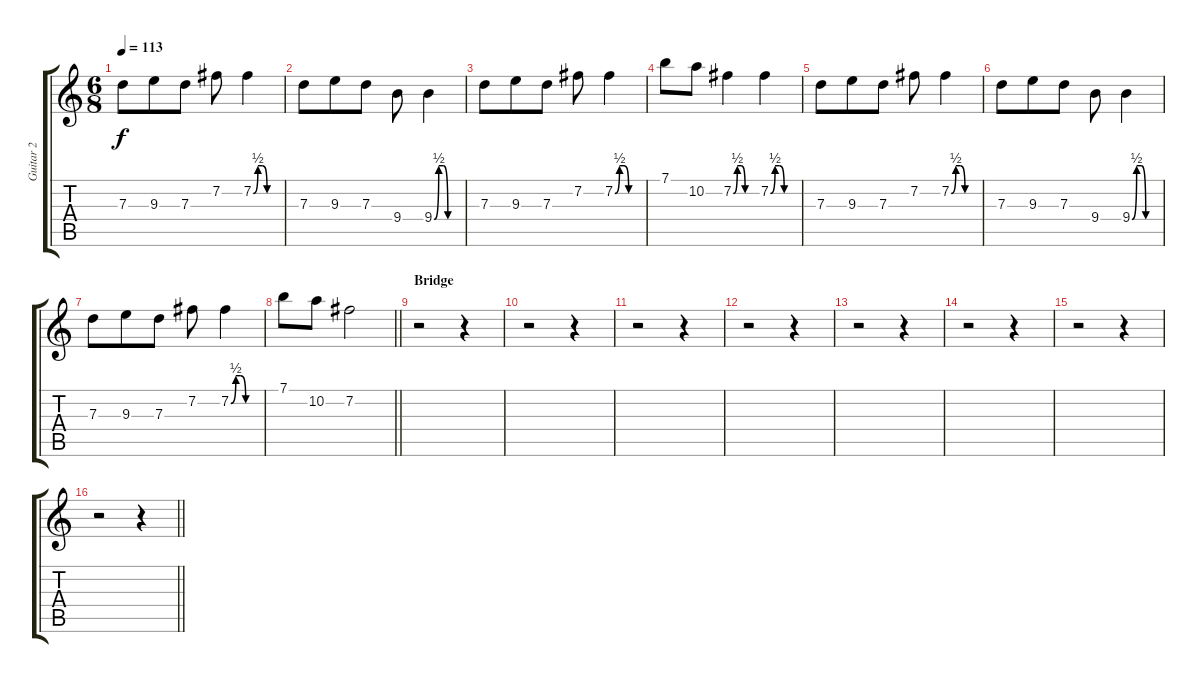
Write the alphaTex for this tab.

\track ("Guitar 2" "Guitar 2") {instrument electricguitarjazz}
\staff {score tabs}
\tuning (E4 B3 G3 D3 A2 E2) {hide}
\ts (6 8)
\tempo 113
\clef g2
\ks c
7.3.8{dy f} 9.3.8 7.3.8 7.2.8 7.2{be (custom 0 0 10 2 20 2 30 0 60 0)}.4 |
7.3.8 9.3.8 7.3.8 9.4.8 9.4{be (custom 0 0 10 2 20 2 30 0 60 0)}.4 |
7.3.8 9.3.8 7.3.8 7.2.8 7.2{be (custom 0 0 10 2 20 2 30 0 60 0)}.4 |
7.1.8 10.2.8 7.2{be (custom 0 0 10 2 20 2 30 0 60 0)}.4 7.2{be (custom 0 0 10 2 20 2 30 0 60 0)}.4 |
7.3.8 9.3.8 7.3.8 7.2.8 7.2{be (custom 0 0 10 2 20 2 30 0 60 0)}.4 |
7.3.8 9.3.8 7.3.8 9.4.8 9.4{be (custom 0 0 10 2 20 2 30 0 60 0)}.4 |
7.3.8 9.3.8 7.3.8 7.2.8 7.2{be (custom 0 0 10 2 20 2 30 0 60 0)}.4 |
\barLineRight lightlight
7.1.8 10.2.8 7.2.2 |
\section ("" "Bridge")
r.2 r.4 |
r.2 r.4 |
r.2 r.4 |
r.2 r.4 |
r.2 r.4 |
r.2 r.4 |
r.2 r.4 |
\barLineRight lightlight
r.2 r.4
